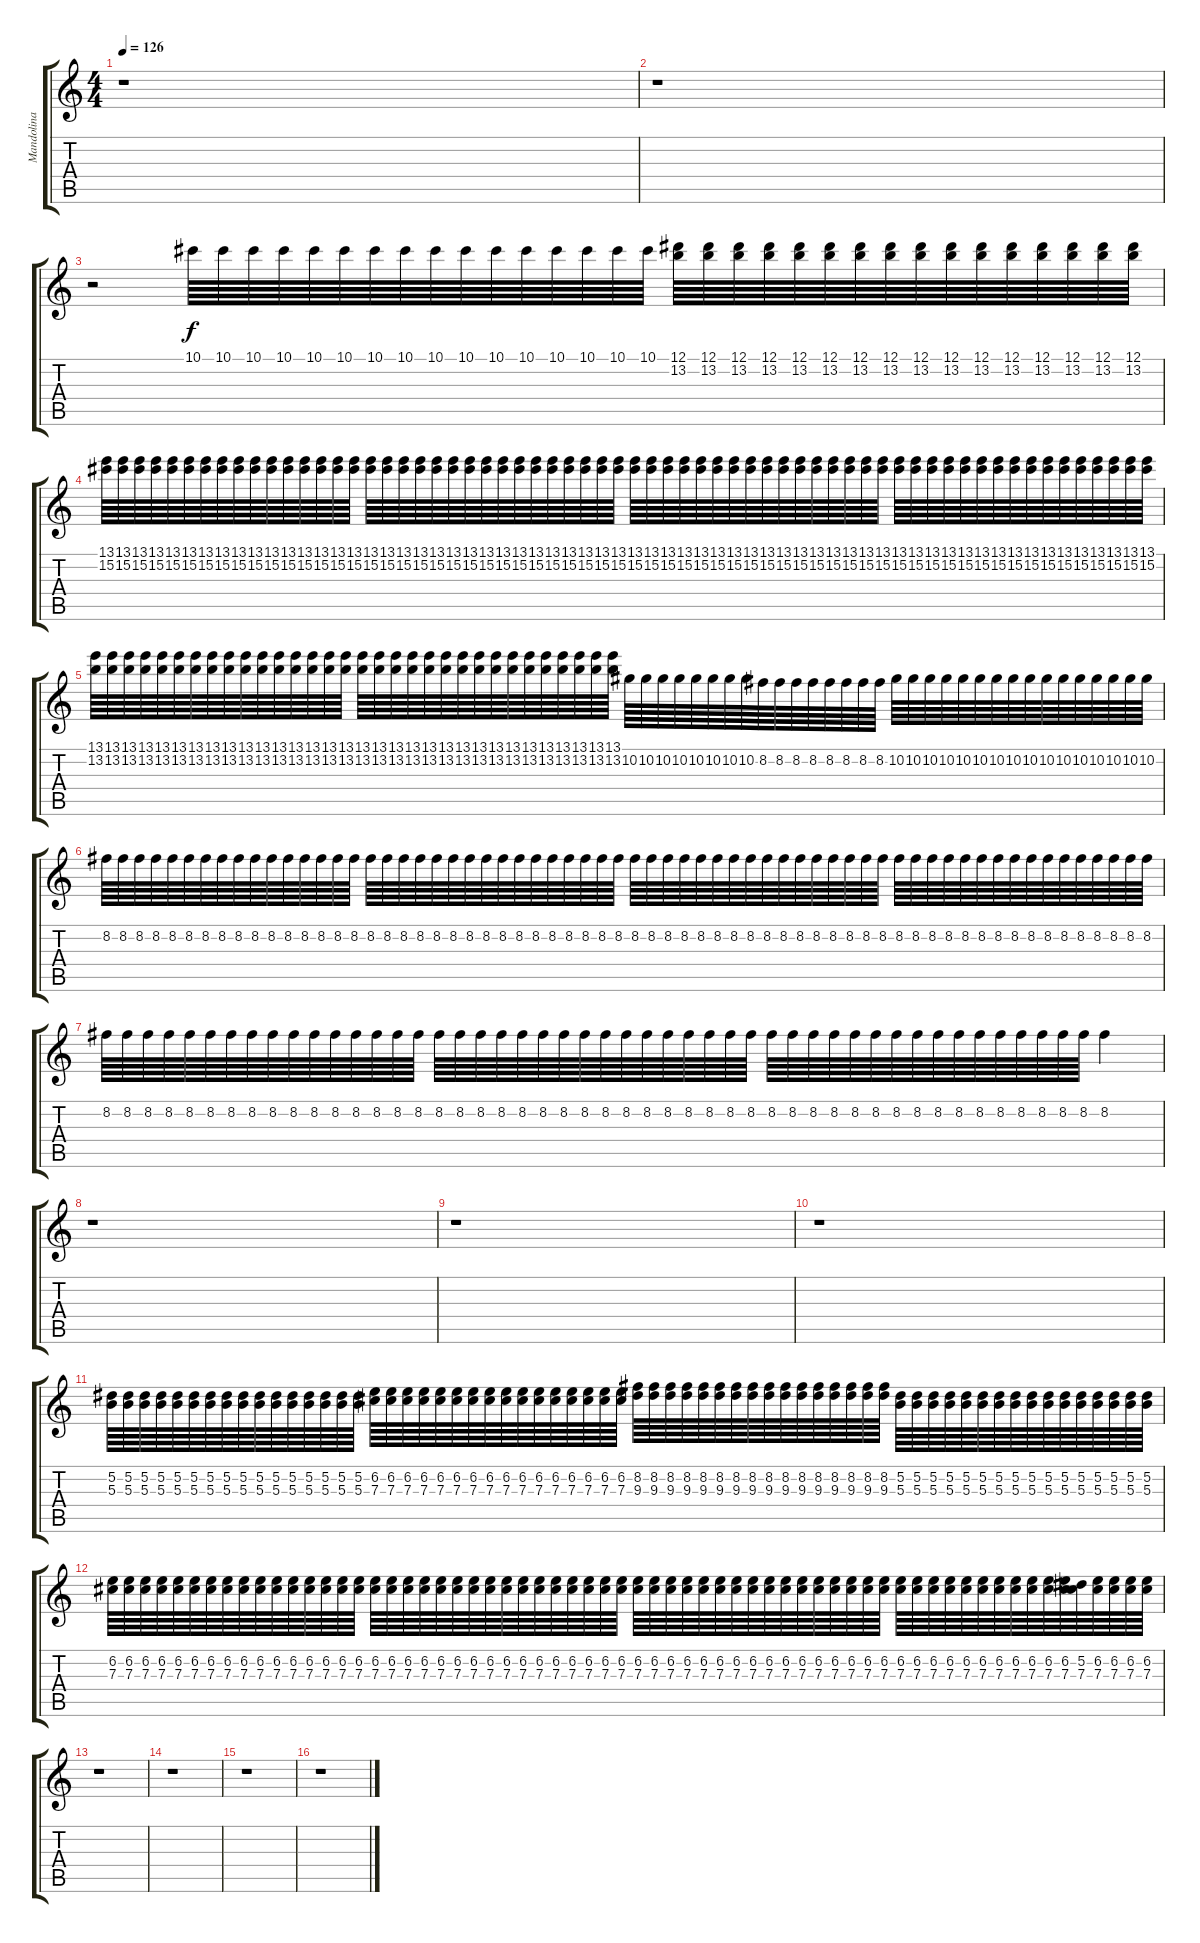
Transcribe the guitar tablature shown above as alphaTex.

\track ("Mandolina" "Mandolina") {instrument banjo}
\staff {score tabs}
\tuning (Eb4 Bb3 Gb3 Db3 Ab2 Eb2) {hide}
\displaytranspose 12
\ts (4 4)
\tempo 126
\clef g2
\ks c
r.1{dy f} |
r.1 |
r.2 10.1.64 10.1.64 10.1.64 10.1.64 10.1.64 10.1.64 10.1.64 10.1.64 10.1.64 10.1.64 10.1.64 10.1.64 10.1.64 10.1.64 10.1.64 10.1.64 (12.1 13.2).64 (12.1 13.2).64 (12.1 13.2).64 (12.1 13.2).64 (12.1 13.2).64 (12.1 13.2).64 (12.1 13.2).64 (12.1 13.2).64 (12.1 13.2).64 (12.1 13.2).64 (12.1 13.2).64 (12.1 13.2).64 (12.1 13.2).64 (12.1 13.2).64 (12.1 13.2).64 (12.1 13.2).64 |
(13.1 15.2).64 (13.1 15.2).64 (13.1 15.2).64 (13.1 15.2).64 (13.1 15.2).64 (13.1 15.2).64 (13.1 15.2).64 (13.1 15.2).64 (13.1 15.2).64 (13.1 15.2).64 (13.1 15.2).64 (13.1 15.2).64 (13.1 15.2).64 (13.1 15.2).64 (13.1 15.2).64 (13.1 15.2).64 (13.1 15.2).64 (13.1 15.2).64 (13.1 15.2).64 (13.1 15.2).64 (13.1 15.2).64 (13.1 15.2).64 (13.1 15.2).64 (13.1 15.2).64 (13.1 15.2).64 (13.1 15.2).64 (13.1 15.2).64 (13.1 15.2).64 (13.1 15.2).64 (13.1 15.2).64 (13.1 15.2).64 (13.1 15.2).64 (13.1 15.2).64 (13.1 15.2).64 (13.1 15.2).64 (13.1 15.2).64 (13.1 15.2).64 (13.1 15.2).64 (13.1 15.2).64 (13.1 15.2).64 (13.1 15.2).64 (13.1 15.2).64 (13.1 15.2).64 (13.1 15.2).64 (13.1 15.2).64 (13.1 15.2).64 (13.1 15.2).64 (13.1 15.2).64 (13.1 15.2).64 (13.1 15.2).64 (13.1 15.2).64 (13.1 15.2).64 (13.1 15.2).64 (13.1 15.2).64 (13.1 15.2).64 (13.1 15.2).64 (13.1 15.2).64 (13.1 15.2).64 (13.1 15.2).64 (13.1 15.2).64 (13.1 15.2).64 (13.1 15.2).64 (13.1 15.2).64 (13.1 15.2).64 |
(13.1 13.2).64 (13.1 13.2).64 (13.1 13.2).64 (13.1 13.2).64 (13.1 13.2).64 (13.1 13.2).64 (13.1 13.2).64 (13.1 13.2).64 (13.1 13.2).64 (13.1 13.2).64 (13.1 13.2).64 (13.1 13.2).64 (13.1 13.2).64 (13.1 13.2).64 (13.1 13.2).64 (13.1 13.2).64 (13.1 13.2).64 (13.1 13.2).64 (13.1 13.2).64 (13.1 13.2).64 (13.1 13.2).64 (13.1 13.2).64 (13.1 13.2).64 (13.1 13.2).64 (13.1 13.2).64 (13.1 13.2).64 (13.1 13.2).64 (13.1 13.2).64 (13.1 13.2).64 (13.1 13.2).64 (13.1 13.2).64 (13.1 13.2).64 10.2.64 10.2.64 10.2.64 10.2.64 10.2.64 10.2.64 10.2.64 10.2.64 8.2.64 8.2.64 8.2.64 8.2.64 8.2.64 8.2.64 8.2.64 8.2.64 10.2.64 10.2.64 10.2.64 10.2.64 10.2.64 10.2.64 10.2.64 10.2.64 10.2.64 10.2.64 10.2.64 10.2.64 10.2.64 10.2.64 10.2.64 10.2.64 |
8.2.64 8.2.64 8.2.64 8.2.64 8.2.64 8.2.64 8.2.64 8.2.64 8.2.64 8.2.64 8.2.64 8.2.64 8.2.64 8.2.64 8.2.64 8.2.64 8.2.64 8.2.64 8.2.64 8.2.64 8.2.64 8.2.64 8.2.64 8.2.64 8.2.64 8.2.64 8.2.64 8.2.64 8.2.64 8.2.64 8.2.64 8.2.64 8.2.64 8.2.64 8.2.64 8.2.64 8.2.64 8.2.64 8.2.64 8.2.64 8.2.64 8.2.64 8.2.64 8.2.64 8.2.64 8.2.64 8.2.64 8.2.64 8.2.64 8.2.64 8.2.64 8.2.64 8.2.64 8.2.64 8.2.64 8.2.64 8.2.64 8.2.64 8.2.64 8.2.64 8.2.64 8.2.64 8.2.64 8.2.64 |
8.2.64 8.2.64 8.2.64 8.2.64 8.2.64 8.2.64 8.2.64 8.2.64 8.2.64 8.2.64 8.2.64 8.2.64 8.2.64 8.2.64 8.2.64 8.2.64 8.2.64 8.2.64 8.2.64 8.2.64 8.2.64 8.2.64 8.2.64 8.2.64 8.2.64 8.2.64 8.2.64 8.2.64 8.2.64 8.2.64 8.2.64 8.2.64 8.2.64 8.2.64 8.2.64 8.2.64 8.2.64 8.2.64 8.2.64 8.2.64 8.2.64 8.2.64 8.2.64 8.2.64 8.2.64 8.2.64 8.2.64 8.2.64 8.2.4 |
r.1 |
r.1 |
r.1 |
(5.2 5.3).64 (5.2 5.3).64 (5.2 5.3).64 (5.2 5.3).64 (5.2 5.3).64 (5.2 5.3).64 (5.2 5.3).64 (5.2 5.3).64 (5.2 5.3).64 (5.2 5.3).64 (5.2 5.3).64 (5.2 5.3).64 (5.2 5.3).64 (5.2 5.3).64 (5.2 5.3).64 (5.2 5.3).64 (6.2 7.3).64 (6.2 7.3).64 (6.2 7.3).64 (6.2 7.3).64 (6.2 7.3).64 (6.2 7.3).64 (6.2 7.3).64 (6.2 7.3).64 (6.2 7.3).64 (6.2 7.3).64 (6.2 7.3).64 (6.2 7.3).64 (6.2 7.3).64 (6.2 7.3).64 (6.2 7.3).64 (6.2 7.3).64 (8.2 9.3).64 (8.2 9.3).64 (8.2 9.3).64 (8.2 9.3).64 (8.2 9.3).64 (8.2 9.3).64 (8.2 9.3).64 (8.2 9.3).64 (8.2 9.3).64 (8.2 9.3).64 (8.2 9.3).64 (8.2 9.3).64 (8.2 9.3).64 (8.2 9.3).64 (8.2 9.3).64 (8.2 9.3).64 (5.2 5.3).64 (5.2 5.3).64 (5.2 5.3).64 (5.2 5.3).64 (5.2 5.3).64 (5.2 5.3).64 (5.2 5.3).64 (5.2 5.3).64 (5.2 5.3).64 (5.2 5.3).64 (5.2 5.3).64 (5.2 5.3).64 (5.2 5.3).64 (5.2 5.3).64 (5.2 5.3).64 (5.2 5.3).64 |
(6.2 7.3).64 (6.2 7.3).64 (6.2 7.3).64 (6.2 7.3).64 (6.2 7.3).64 (6.2 7.3).64 (6.2 7.3).64 (6.2 7.3).64 (6.2 7.3).64 (6.2 7.3).64 (6.2 7.3).64 (6.2 7.3).64 (6.2 7.3).64 (6.2 7.3).64 (6.2 7.3).64 (6.2 7.3).64 (6.2 7.3).64 (6.2 7.3).64 (6.2 7.3).64 (6.2 7.3).64 (6.2 7.3).64 (6.2 7.3).64 (6.2 7.3).64 (6.2 7.3).64 (6.2 7.3).64 (6.2 7.3).64 (6.2 7.3).64 (6.2 7.3).64 (6.2 7.3).64 (6.2 7.3).64 (6.2 7.3).64 (6.2 7.3).64 (6.2 7.3).64 (6.2 7.3).64 (6.2 7.3).64 (6.2 7.3).64 (6.2 7.3).64 (6.2 7.3).64 (6.2 7.3).64 (6.2 7.3).64 (6.2 7.3).64 (6.2 7.3).64 (6.2 7.3).64 (6.2 7.3).64 (6.2 7.3).64 (6.2 7.3).64 (6.2 7.3).64 (6.2 7.3).64 (6.2 7.3).64 (6.2 7.3).64 (6.2 7.3).64 (6.2 7.3).64 (6.2 7.3).64 (6.2 7.3).64 (6.2 7.3).64 (6.2 7.3).64 (6.2 7.3).64 (6.2 7.3).64 (6.2 7.3).64 (5.2 7.3).64 (6.2 7.3).64 (6.2 7.3).64 (6.2 7.3).64 (6.2 7.3).64 |
r.1 |
r.1 |
r.1 |
r.1
